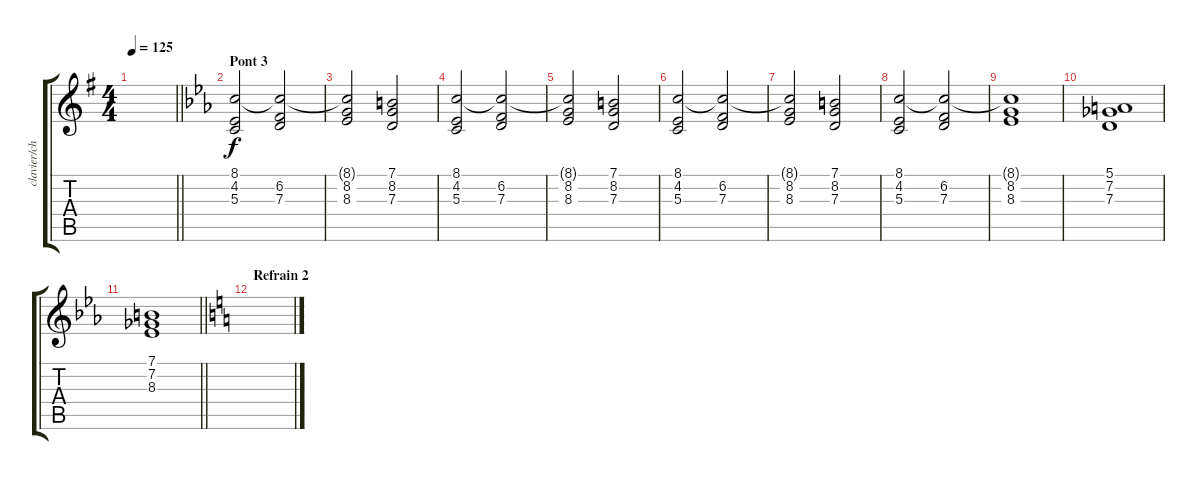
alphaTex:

\track ("clavier/choeurs" "clavier/ch") {instrument choiraahs}
\staff {score tabs}
\tuning (E4 B3 G3 D3 A2 E2) {hide}
\ts (4 4)
\tempo 125
\clef g2
\barLineRight lightlight
\ks eminor
|
\section ("" "Pont 3")
\ks cminor
(8.1 4.2 5.3).2 (8.1{t} 6.2 7.3).2 |
(8.1{t} 8.2 8.3).2 (7.1 8.2 7.3).2 |
(8.1 4.2 5.3).2 (8.1{t} 6.2 7.3).2 |
(8.1{t} 8.2 8.3).2 (7.1 8.2 7.3).2 |
(8.1 4.2 5.3).2 (8.1{t} 6.2 7.3).2 |
(8.1{t} 8.2 8.3).2 (7.1 8.2 7.3).2 |
(8.1 4.2 5.3).2 (8.1{t} 6.2 7.3).2 |
(8.1{t} 8.2 8.3).1 |
(5.1 7.2 7.3).1 |
\barLineRight lightlight
(7.1 7.2 8.3).1 |
\section ("" "Refrain 2")
\ks aminor
